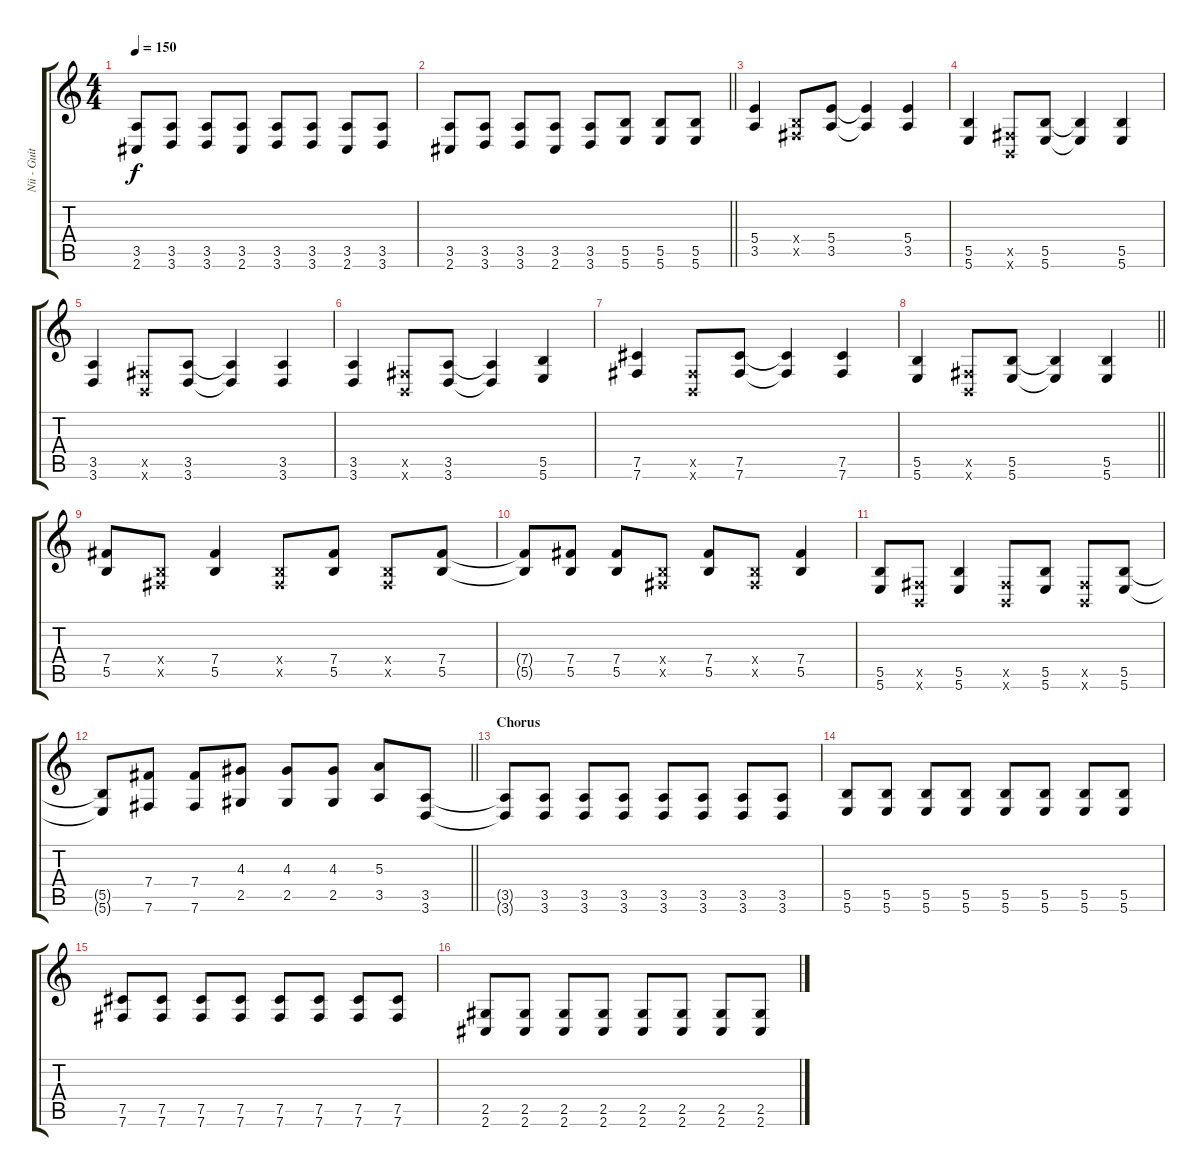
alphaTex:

\track ("Nii - Guitar 1" "Nii - Guit") {instrument distortionguitar}
\staff {score tabs}
\tuning (Db4 Ab3 E3 B2 Gb2 B1) {hide}
\ts (4 4)
\tempo 150
\clef g2
\ks c
(3.5 2.6).8{dy f} (3.5 3.6).8 (3.5 3.6).8 (3.5 2.6).8 (3.5 3.6).8 (3.5 3.6).8 (3.5 2.6).8 (3.5 3.6).8 |
\barLineRight lightlight
(3.5 2.6).8 (3.5 3.6).8 (3.5 3.6).8 (3.5 2.6).8 (3.5 3.6).8 (5.5 5.6).8 (5.5 5.6).8 (5.5 5.6).8 |
\section ("" "")
(5.4 3.5).4 (0.4{x} 0.5{x}).8 (5.4 3.5).8 (5.4{t} 3.5{t}).4 (5.4 3.5).4 |
(5.5 5.6).4 (0.5{x} 0.6{x}).8 (5.5 5.6).8 (5.5{t} 5.6{t}).4 (5.5 5.6).4 |
(3.5 3.6).4 (0.5{x} 0.6{x}).8 (3.5 3.6).8 (3.5{t} 3.6{t}).4 (3.5 3.6).4 |
(3.5 3.6).4 (0.5{x} 0.6{x}).8 (3.5 3.6).8 (3.5{t} 3.6{t}).4 (5.5 5.6).4 |
(7.5 7.6).4 (0.5{x} 0.6{x}).8 (7.5 7.6).8 (7.5{t} 7.6{t}).4 (7.5 7.6).4 |
\barLineRight lightlight
(5.5 5.6).4 (0.5{x} 0.6{x}).8 (5.5 5.6).8 (5.5{t} 5.6{t}).4 (5.5 5.6).4 |
(7.4 5.5).8 (0.4{x} 0.5{x}).8 (7.4 5.5).4 (0.4{x} 0.5{x}).8 (7.4 5.5).8 (0.4{x} 0.5{x}).8 (7.4 5.5).8 |
(7.4{t} 5.5{t}).8 (7.4 5.5).8 (7.4 5.5).8 (0.4{x} 0.5{x}).8 (7.4 5.5).8 (0.4{x} 0.5{x}).8 (7.4 5.5).4 |
(5.5 5.6).8 (0.5{x} 0.6{x}).8 (5.5 5.6).4 (0.5{x} 0.6{x}).8 (5.5 5.6).8 (0.5{x} 0.6{x}).8 (5.5 5.6).8 |
\barLineRight lightlight
(5.5{t} 5.6{t}).8 (7.4 7.6).8 (7.4 7.6).8 (4.3 2.5).8 (4.3 2.5).8 (4.3 2.5).8 (5.3 3.5).8 (3.5 3.6).8 |
\section ("" "Chorus")
(3.5{t} 3.6{t}).8 (3.5 3.6).8 (3.5 3.6).8 (3.5 3.6).8 (3.5 3.6).8 (3.5 3.6).8 (3.5 3.6).8 (3.5 3.6).8 |
(5.5 5.6).8 (5.5 5.6).8 (5.5 5.6).8 (5.5 5.6).8 (5.5 5.6).8 (5.5 5.6).8 (5.5 5.6).8 (5.5 5.6).8 |
(7.5 7.6).8 (7.5 7.6).8 (7.5 7.6).8 (7.5 7.6).8 (7.5 7.6).8 (7.5 7.6).8 (7.5 7.6).8 (7.5 7.6).8 |
(2.5 2.6).8 (2.5 2.6).8 (2.5 2.6).8 (2.5 2.6).8 (2.5 2.6).8 (2.5 2.6).8 (2.5 2.6).8 (2.5 2.6).8
